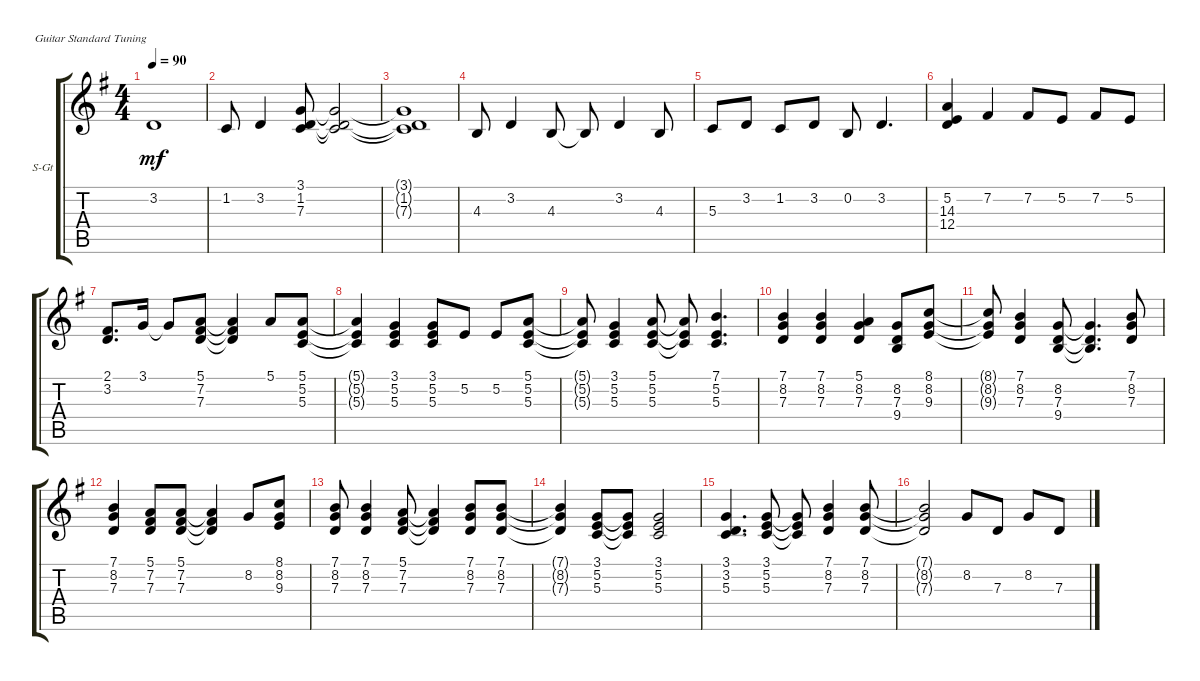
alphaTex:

\defaultSystemsLayout 4
\bracketExtendMode groupsimilarinstruments
\firstSystemTrackNameOrientation horizontal
\otherSystemsTrackNameOrientation horizontal
\track ("Hunbuck Dist" "S-Gt") {instrument acousticguitarsteel}
\staff {score tabs}
\tuning (E4 B3 G3 D3 A2 E2)
\displaytranspose 0
\ts (4 4)
\tempo 90
\clef g2
\ks g
3.2{t}.1{dy mf} |
1.2.8 3.2.4 (7.3 1.2 3.1).8 (7.3{t} 1.2{t} 3.1{t}).2 |
(7.3{t} 1.2{t} 3.1{t}).1 |
4.3.8 3.2.4 4.3.8 4.3{t}.8 3.2.4 4.3.8 |
5.3.8 3.2.8 1.2.8 3.2.8 0.2.8 3.2.4{d} |
(14.3 5.2 12.4).4 7.2.4 7.2.8 5.2.8 7.2.8 5.2.8 |
(3.2 2.1).8{d} 3.1.16 3.1{t}.8 (7.3 7.2 5.1).8 (7.3{t} 7.2{t} 5.1{t}).4 5.1.8 (5.3 5.2 5.1).8 |
(5.3{t} 5.2{t} 5.1{t}).4 (5.3 5.2 3.1).4 (5.3 5.2 3.1).8 5.2.8 5.2.8 (5.3 5.2 5.1).8 |
(5.3{t} 5.2{t} 5.1{t}).8 (5.3 5.2 3.1).4 (5.3 5.2 5.1).8 (5.3{t} 5.2{t} 5.1{t}).8 (5.3 5.2 7.1).4{d} |
(7.3 8.2 7.1).4 (7.3 8.2 7.1).4 (7.3 8.2 5.1).4 (9.4 7.3 8.2).8 (9.3 8.2 8.1).8 |
(9.3{t} 8.2{t} 8.1{t}).8 (7.3 8.2 7.1).4 (9.4 7.3 8.2).8 (9.4{t} 7.3{t} 8.2{t}).4{d} (7.3 8.2 7.1).8 |
(7.3 8.2 7.1).4 (7.3 7.2 5.1).8 (7.3 7.2 5.1).8 (7.3{t} 7.2{t} 5.1{t}).4 8.2.8 (9.3 8.2 8.1).8 |
(7.3 8.2 7.1).8 (7.3 8.2 7.1).4 (7.3 7.2 5.1).8 (7.3{t} 7.2{t} 5.1{t}).4 (7.3 8.2 7.1).8 (7.3 8.2 7.1).8 |
(7.3{t} 8.2{t} 7.1{t}).4 (5.3 5.2 3.1).8 (5.3{t} 5.2{t} 3.1{t}).8 (5.3 5.2 3.1).2 |
(5.3 3.2 3.1).4{d} (5.3 5.2 3.1).8 (5.3{t} 5.2{t} 3.1{t}).8 (7.3 8.2 7.1).4 (7.3 8.2 7.1).8 |
(7.3{t} 8.2{t} 7.1{t}).2 8.2.8 7.3.8 8.2.8 7.3.8
